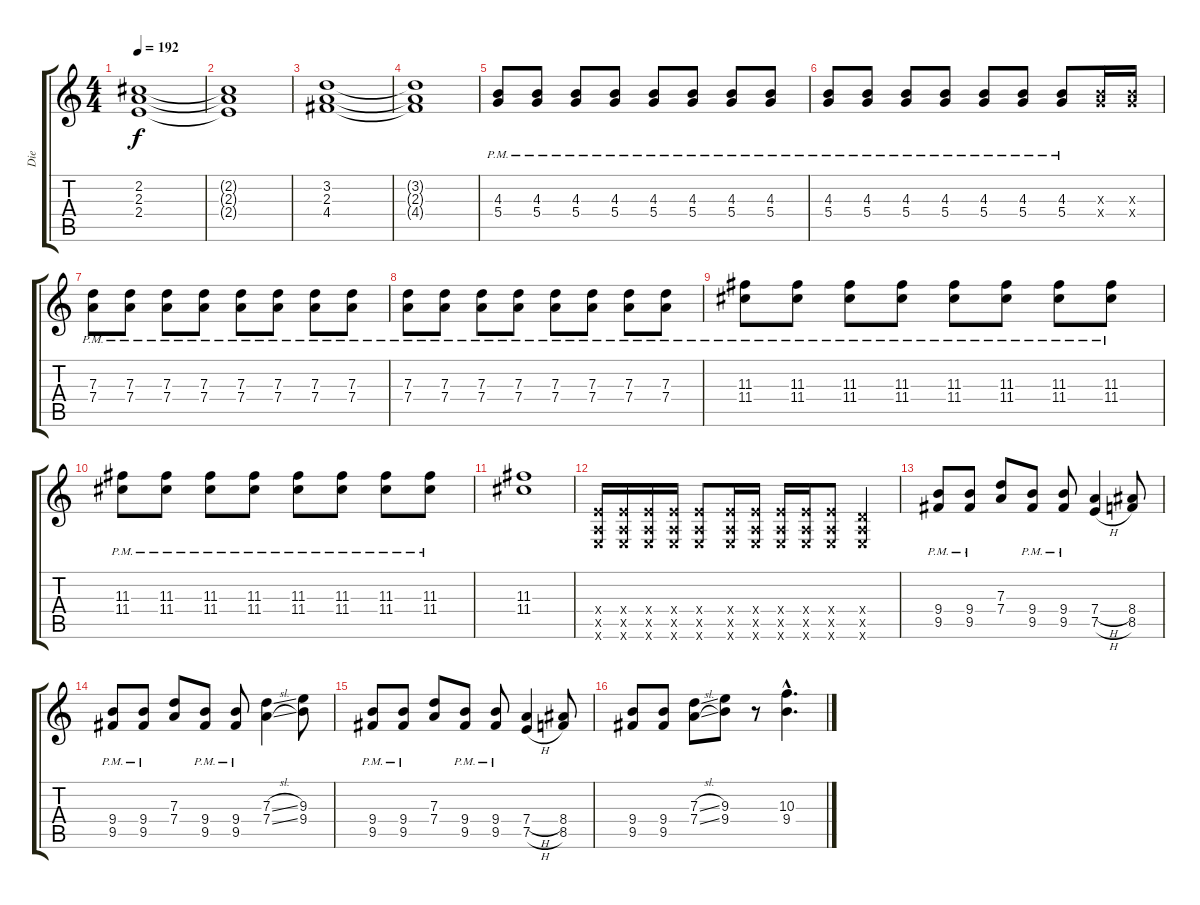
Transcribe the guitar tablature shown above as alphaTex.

\track ("Die" "Die") {instrument overdrivenguitar}
\staff {score tabs}
\tuning (E4 B3 G3 D3 A2 E2) {hide}
\ts (4 4)
\tempo 192
\clef g2
\ks c
(2.2 2.3 2.4).1{dy f} |
(2.2{t} 2.3{t} 2.4{t}).1 |
(3.2 2.3 4.4).1 |
(3.2{t} 2.3{t} 4.4{t}).1 |
(4.3{pm} 5.4{pm}).8 (4.3{pm} 5.4{pm}).8 (4.3{pm} 5.4{pm}).8 (4.3{pm} 5.4{pm}).8 (4.3{pm} 5.4{pm}).8 (4.3{pm} 5.4{pm}).8 (4.3{pm} 5.4{pm}).8 (4.3{pm} 5.4{pm}).8 |
(4.3{pm} 5.4{pm}).8 (4.3{pm} 5.4{pm}).8 (4.3{pm} 5.4{pm}).8 (4.3{pm} 5.4{pm}).8 (4.3{pm} 5.4{pm}).8 (4.3{pm} 5.4{pm}).8 (4.3{pm} 5.4{pm}).8 (4.3{x} 5.4{x}).16 (4.3{x} 5.4{x}).16 |
(7.3{pm} 7.4{pm}).8 (7.3{pm} 7.4{pm}).8 (7.3{pm} 7.4{pm}).8 (7.3{pm} 7.4{pm}).8 (7.3{pm} 7.4{pm}).8 (7.3{pm} 7.4{pm}).8 (7.3{pm} 7.4{pm}).8 (7.3{pm} 7.4{pm}).8 |
(7.3{pm} 7.4{pm}).8 (7.3{pm} 7.4{pm}).8 (7.3{pm} 7.4{pm}).8 (7.3{pm} 7.4{pm}).8 (7.3{pm} 7.4{pm}).8 (7.3{pm} 7.4{pm}).8 (7.3{pm} 7.4{pm}).8 (7.3{pm} 7.4{pm}).8 |
(11.3{pm} 11.4{pm}).8 (11.3{pm} 11.4{pm}).8 (11.3{pm} 11.4{pm}).8 (11.3{pm} 11.4{pm}).8 (11.3{pm} 11.4{pm}).8 (11.3{pm} 11.4{pm}).8 (11.3{pm} 11.4{pm}).8 (11.3{pm} 11.4{pm}).8 |
(11.3{pm} 11.4{pm}).8 (11.3{pm} 11.4{pm}).8 (11.3{pm} 11.4{pm}).8 (11.3{pm} 11.4{pm}).8 (11.3{pm} 11.4{pm}).8 (11.3{pm} 11.4{pm}).8 (11.3{pm} 11.4{pm}).8 (11.3{pm} 11.4{pm}).8 |
(11.3 11.4).1 |
(2.4{x} 0.5{x} 0.6{x}).16 (2.4{x} 0.5{x} 0.6{x}).16 (2.4{x} 0.5{x} 0.6{x}).16 (2.4{x} 0.5{x} 0.6{x}).16 (2.4{x} 0.5{x} 0.6{x}).8 (2.4{x} 0.5{x} 0.6{x}).16 (2.4{x} 0.5{x} 0.6{x}).16 (2.4{x} 0.5{x} 0.6{x}).16 (2.4{x} 0.5{x} 0.6{x}).16 (2.4{x} 0.5{x} 0.6{x}).8 (0.4{x} 0.5{x} 0.6{x}).4 |
(9.4{pm} 9.5{pm}).8 (9.4{pm} 9.5{pm}).8 (7.3 7.4).8 (9.4{pm} 9.5{pm}).8 (9.4{pm} 9.5{pm}).8 (7.4{h} 7.5{h}).4 (8.4 8.5).8 |
(9.4{pm} 9.5{pm}).8 (9.4{pm} 9.5{pm}).8 (7.3 7.4).8 (9.4{pm} 9.5{pm}).8 (9.4{pm} 9.5{pm}).8 (7.3{sl} 7.4{sl}).4 (9.3 9.4).8 |
(9.4{pm} 9.5{pm}).8 (9.4{pm} 9.5{pm}).8 (7.3 7.4).8 (9.4{pm} 9.5{pm}).8 (9.4{pm} 9.5{pm}).8 (7.4{h} 7.5{h}).4 (8.4 8.5).8 |
(9.4 9.5).8 (9.4 9.5).8 (7.3{sl} 7.4{sl}).8 (9.3 9.4).8 r.8 (10.3{hac} 9.4{hac}).4{d}
